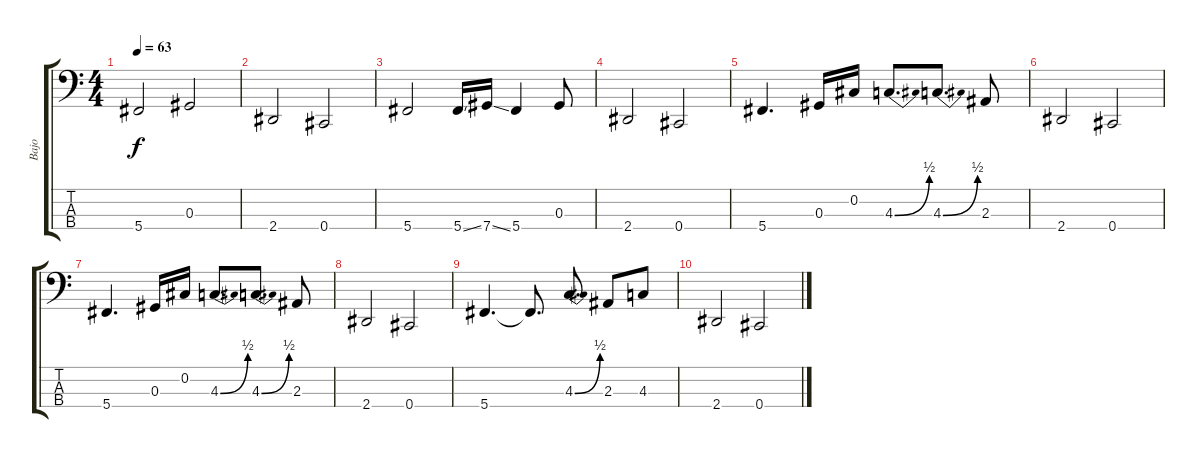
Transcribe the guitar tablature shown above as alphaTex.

\track ("Bajo" "Bajo") {instrument electricbassfinger}
\staff {score tabs}
\tuning (Gb2 Db2 Ab1 Db1) {hide}
\ts (4 4)
\tempo 63
\clef f4
\ks c
5.4.2{dy f} 0.3.2 |
2.4.2 0.4.2 |
5.4.2 5.4{ss}.16 7.4{ss}.16 5.4.4 0.3.8 |
2.4.2 0.4.2 |
5.4.4{d} 0.3.16 0.2.16 4.3{be (bend 0 0 60 2)}.8{d} 4.3{be (bend 0 0 60 2)}.8{d} 2.3.8 |
2.4.2 0.4.2 |
5.4.4{d} 0.3.16 0.2.16 4.3{be (bend 0 0 60 2)}.8{d} 4.3{be (bend 0 0 60 2)}.8{d} 2.3.8 |
2.4.2 0.4.2 |
5.4.4{d volume 0} 5.4{t}.8{d} 4.3{be (bend 0 0 60 2)}.8{d} 2.3.8 4.3.8 |
2.4.2 0.4.2
